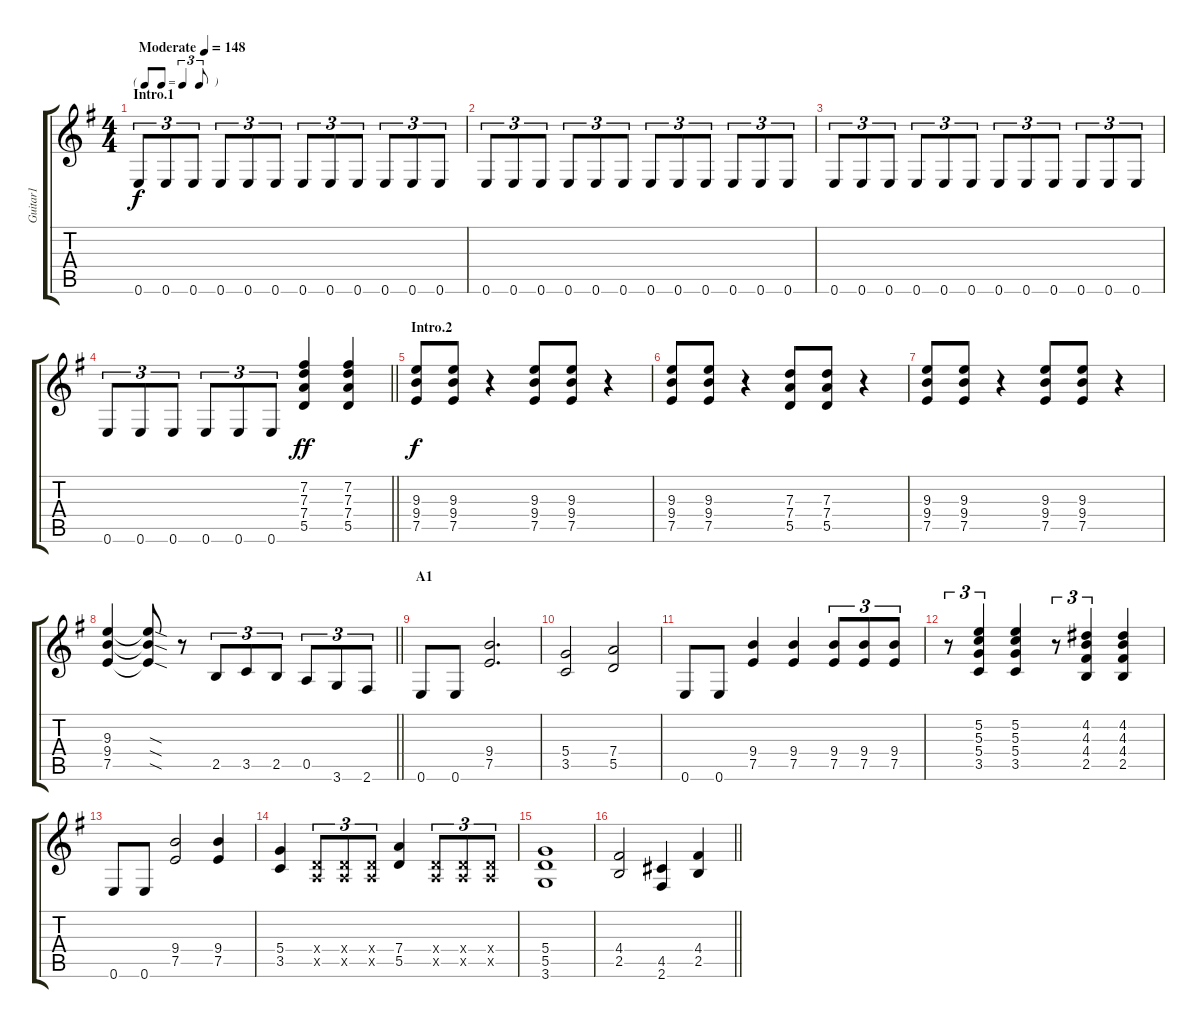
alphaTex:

\track ("Guitar1" "Guitar1") {instrument distortionguitar}
\staff {score tabs}
\tuning (E4 B3 G3 D3 A2 E2) {hide}
\ts (4 4)
\tf triplet8th
\section ("" "Intro.1")
\tempo (148 "Moderate")
\clef g2
\ks g
0.6.8{tu (3 2) dy f instrument distortionguitar} 0.6.8{tu (3 2)} 0.6.8{tu (3 2)} 0.6.8{tu (3 2)} 0.6.8{tu (3 2)} 0.6.8{tu (3 2)} 0.6.8{tu (3 2)} 0.6.8{tu (3 2)} 0.6.8{tu (3 2)} 0.6.8{tu (3 2)} 0.6.8{tu (3 2)} 0.6.8{tu (3 2)} |
0.6.8{tu (3 2)} 0.6.8{tu (3 2)} 0.6.8{tu (3 2)} 0.6.8{tu (3 2)} 0.6.8{tu (3 2)} 0.6.8{tu (3 2)} 0.6.8{tu (3 2)} 0.6.8{tu (3 2)} 0.6.8{tu (3 2)} 0.6.8{tu (3 2)} 0.6.8{tu (3 2)} 0.6.8{tu (3 2)} |
0.6.8{tu (3 2)} 0.6.8{tu (3 2)} 0.6.8{tu (3 2)} 0.6.8{tu (3 2)} 0.6.8{tu (3 2)} 0.6.8{tu (3 2)} 0.6.8{tu (3 2)} 0.6.8{tu (3 2)} 0.6.8{tu (3 2)} 0.6.8{tu (3 2)} 0.6.8{tu (3 2)} 0.6.8{tu (3 2)} |
\barLineRight lightlight
0.6.8{tu (3 2)} 0.6.8{tu (3 2)} 0.6.8{tu (3 2)} 0.6.8{tu (3 2)} 0.6.8{tu (3 2)} 0.6.8{tu (3 2)} (7.2 7.3 7.4 5.5).4{dy ff} (7.2 7.3 7.4 5.5).4 |
\section ("" "Intro.2")
(9.3 9.4 7.5).8{dy f} (9.3 9.4 7.5).8 r.4 (9.3 9.4 7.5).8 (9.3 9.4 7.5).8 r.4 |
(9.3 9.4 7.5).8 (9.3 9.4 7.5).8 r.4 (7.3 7.4 5.5).8 (7.3 7.4 5.5).8 r.4 |
(9.3 9.4 7.5).8 (9.3 9.4 7.5).8 r.4 (9.3 9.4 7.5).8 (9.3 9.4 7.5).8 r.4 |
\barLineRight lightlight
(9.3 9.4 7.5).4 (9.3{sod t} 9.4{sod t} 7.5{sod t}).8 r.8 2.5.8{tu (3 2)} 3.5.8{tu (3 2)} 2.5.8{tu (3 2)} 0.5.8{tu (3 2)} 3.6.8{tu (3 2)} 2.6.8{tu (3 2)} |
\section ("" "A1")
0.6.8 0.6.8 (9.4 7.5).2{d} |
(5.4 3.5).2 (7.4 5.5).2 |
0.6.8 0.6.8 (9.4 7.5).4 (9.4 7.5).4 (9.4 7.5).8{tu (3 2)} (9.4 7.5).8{tu (3 2)} (9.4 7.5).8{tu (3 2)} |
r.8{tu (3 2)} (5.2 5.3 5.4 3.5).4{tu (3 2)} (5.2 5.3 5.4 3.5).4 r.8{tu (3 2)} (4.2 4.3 4.4 2.5).4{tu (3 2)} (4.2 4.3 4.4 2.5).4 |
0.6.8 0.6.8 (9.4 7.5).2 (9.4 7.5).4 |
(5.4 3.5).4 (0.4{x} 0.5{x}).8{tu (3 2)} (0.4{x} 0.5{x}).8{tu (3 2)} (0.4{x} 0.5{x}).8{tu (3 2)} (7.4 5.5).4 (0.4{x} 0.5{x}).8{tu (3 2)} (0.4{x} 0.5{x}).8{tu (3 2)} (0.4{x} 0.5{x}).8{tu (3 2)} |
(5.4 5.5 3.6).1 |
\barLineRight lightlight
(4.4 2.5).2 (4.5 2.6).4 (4.4 2.5).4
